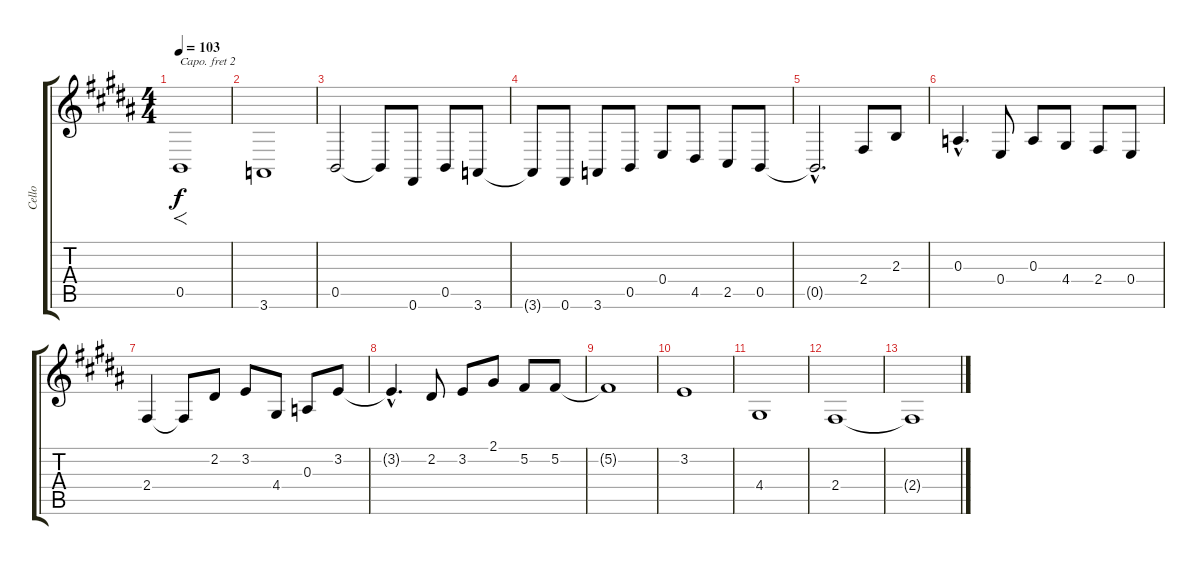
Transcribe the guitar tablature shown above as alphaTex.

\track ("Cello" "Cello") {instrument cello}
\staff {score tabs}
\capo 2
\tuning (E4 B3 G3 D3 A2 E2) {hide}
\ts (4 4)
\tempo 103
\clef g2
\ks b
0.5.1{f dy f instrument cello} |
3.6.1 |
0.5.2 0.5{t}.8 0.6.8 0.5.8 3.6.8 |
3.6{t}.8 0.6.8 3.6.8 0.5.8 0.4.8 4.5.8 2.5.8 0.5.8 |
0.5{hac t}.2{d} 2.4.8 2.3.8 |
0.3{hac}.4{d} 0.4.8 0.3.8 4.4.8 2.4.8 0.4.8 |
2.4.4 2.4{t}.8 2.2.8 3.2.8 4.4.8 0.3.8 3.2.8 |
3.2{hac t}.4{d} 2.2.8 3.2.8 2.1.8 5.2.8 5.2.8 |
5.2{t}.1 |
3.2.1 |
4.4.1 |
2.4.1 |
2.4{t}.1
